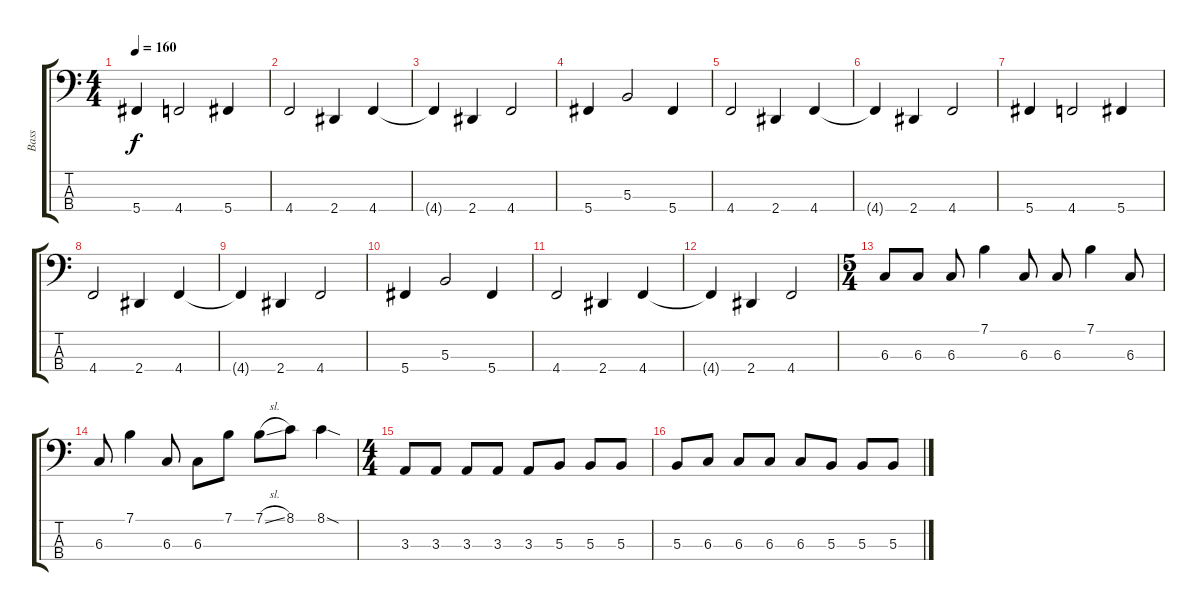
\track ("Bass" "Bass") {instrument electricbassfinger}
\staff {score tabs}
\tuning (E2 B1 Gb1 Db1) {hide}
\ts (4 4)
\tempo 160
\clef f4
\ks c
5.4.4{dy f} 4.4.2 5.4.4 |
4.4.2 2.4.4 4.4.4 |
4.4{t}.4 2.4.4 4.4.2 |
5.4.4 5.3.2 5.4.4 |
4.4.2 2.4.4 4.4.4 |
4.4{t}.4 2.4.4 4.4.2 |
5.4.4 4.4.2 5.4.4 |
4.4.2 2.4.4 4.4.4 |
4.4{t}.4 2.4.4 4.4.2 |
5.4.4 5.3.2 5.4.4 |
4.4.2 2.4.4 4.4.4 |
4.4{t}.4 2.4.4 4.4.2 |
\ts (5 4)
6.3.8 6.3.8 6.3.8 7.1.4 6.3.8 6.3.8 7.1.4 6.3.8 |
6.3.8 7.1.4 6.3.8 6.3.8 7.1.8 7.1{sl}.8 8.1.8 8.1{sod}.4 |
\ts (4 4)
3.3.8 3.3.8 3.3.8 3.3.8 3.3.8 5.3.8 5.3.8 5.3.8 |
5.3.8 6.3.8 6.3.8 6.3.8 6.3.8 5.3.8 5.3.8 5.3.8
